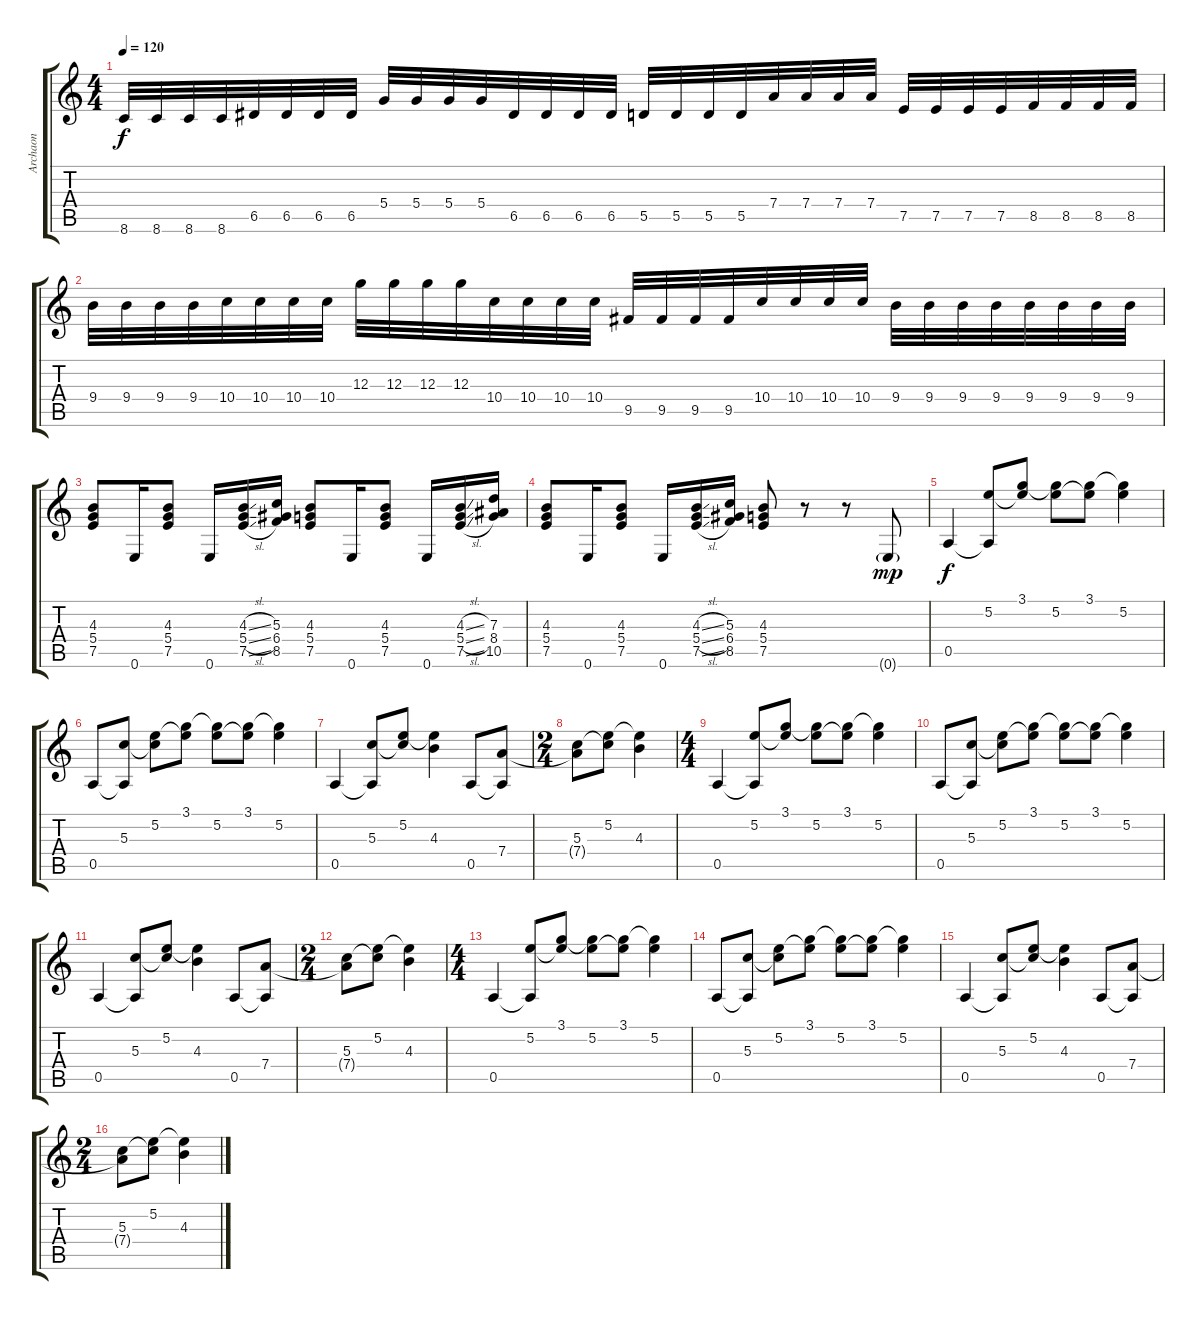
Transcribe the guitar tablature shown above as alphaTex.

\track ("Archaon" "Archaon") {instrument distortionguitar}
\staff {score tabs}
\tuning (E4 B3 G3 D3 A2 E2) {hide}
\ts (4 4)
\tempo 120
\clef g2
\ks c
8.6.32{dy f} 8.6.32 8.6.32 8.6.32 6.5.32 6.5.32 6.5.32 6.5.32 5.4.32 5.4.32 5.4.32 5.4.32 6.5.32 6.5.32 6.5.32 6.5.32 5.5.32 5.5.32 5.5.32 5.5.32 7.4.32 7.4.32 7.4.32 7.4.32 7.5.32 7.5.32 7.5.32 7.5.32 8.5.32 8.5.32 8.5.32 8.5.32 |
9.4.32 9.4.32 9.4.32 9.4.32 10.4.32 10.4.32 10.4.32 10.4.32 12.3.32 12.3.32 12.3.32 12.3.32 10.4.32 10.4.32 10.4.32 10.4.32 9.5.32 9.5.32 9.5.32 9.5.32 10.4.32 10.4.32 10.4.32 10.4.32 9.4.32 9.4.32 9.4.32 9.4.32 9.4.32 9.4.32 9.4.32 9.4.32 |
(4.3 5.4 7.5).8 0.6.16 (4.3 5.4 7.5).8 0.6.16 (4.3{sl} 5.4{sl} 7.5{sl}).16 (5.3 6.4 8.5).16 (4.3 5.4 7.5).8 0.6.16 (4.3 5.4 7.5).8 0.6.16 (4.3{sl} 5.4{sl} 7.5{sl}).16 (7.3 8.4 10.5).16 |
(4.3 5.4 7.5).8 0.6.16 (4.3 5.4 7.5).8 0.6.16 (4.3{sl} 5.4{sl} 7.5{sl}).16 (5.3 6.4 8.5).16 (4.3 5.4 7.5).8 r.8 r.8 0.6{g}.8{dy mp} |
0.5.4{dy f} (5.2 0.5{t}).8 (3.1 5.2{t}).8 (3.1{t} 5.2).8 (3.1 5.2{t}).8 (3.1{t} 5.2).4 |
0.5.8 (5.3 0.5{t}).8 (5.2 5.3{t}).8 (3.1 5.2{t}).8 (3.1{t} 5.2).8 (3.1 5.2{t}).8 (3.1{t} 5.2).4 |
0.5.4 (5.3 0.5{t}).8 (5.2 5.3{t}).8 (5.2{t} 4.3).4 0.5.8 (7.4 0.5{t}).8 |
\ts (2 4)
(5.3 7.4{t}).8 (5.2 5.3{t}).8 (5.2{t} 4.3).4 |
\ts (4 4)
0.5.4 (5.2 0.5{t}).8 (3.1 5.2{t}).8 (3.1{t} 5.2).8 (3.1 5.2{t}).8 (3.1{t} 5.2).4 |
0.5.8 (5.3 0.5{t}).8 (5.2 5.3{t}).8 (3.1 5.2{t}).8 (3.1{t} 5.2).8 (3.1 5.2{t}).8 (3.1{t} 5.2).4 |
0.5.4 (5.3 0.5{t}).8 (5.2 5.3{t}).8 (5.2{t} 4.3).4 0.5.8 (7.4 0.5{t}).8 |
\ts (2 4)
(5.3 7.4{t}).8 (5.2 5.3{t}).8 (5.2{t} 4.3).4 |
\ts (4 4)
0.5.4 (5.2 0.5{t}).8 (3.1 5.2{t}).8 (3.1{t} 5.2).8 (3.1 5.2{t}).8 (3.1{t} 5.2).4 |
0.5.8 (5.3 0.5{t}).8 (5.2 5.3{t}).8 (3.1 5.2{t}).8 (3.1{t} 5.2).8 (3.1 5.2{t}).8 (3.1{t} 5.2).4 |
0.5.4 (5.3 0.5{t}).8 (5.2 5.3{t}).8 (5.2{t} 4.3).4 0.5.8 (7.4 0.5{t}).8 |
\ts (2 4)
(5.3 7.4{t}).8 (5.2 5.3{t}).8 (5.2{t} 4.3).4
